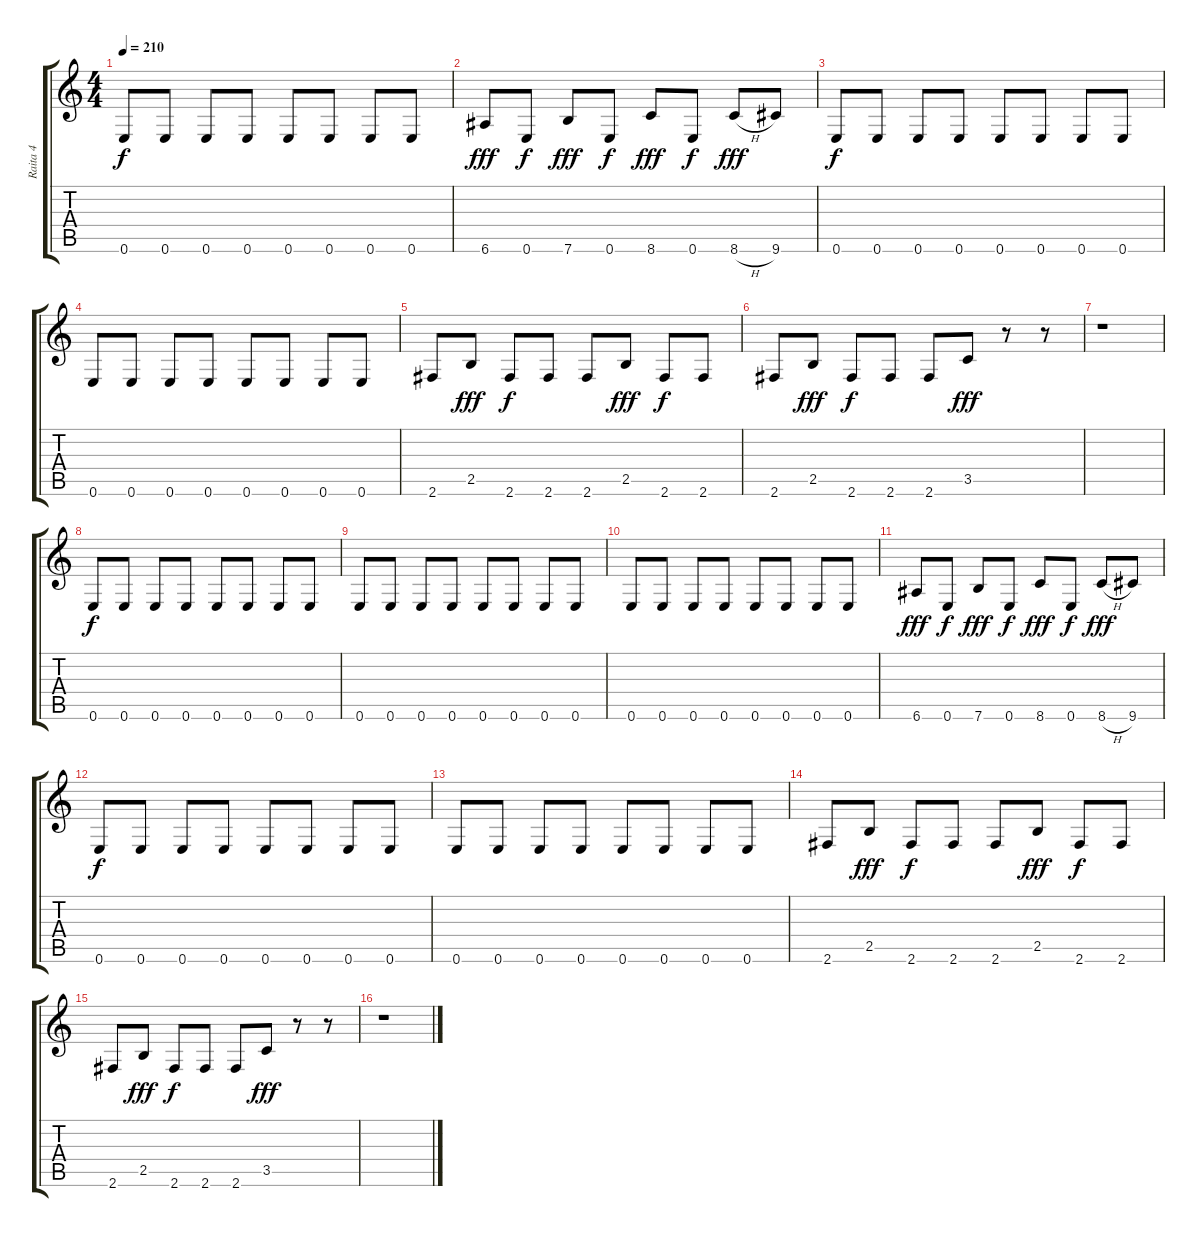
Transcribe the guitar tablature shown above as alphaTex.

\track ("Raita 4" "Raita 4") {instrument distortionguitar}
\staff {score tabs}
\tuning (E4 B3 G3 D3 A2 E2) {hide}
\ts (4 4)
\tempo 210
\clef g2
\ks c
0.6.8{dy f} 0.6.8 0.6.8 0.6.8 0.6.8 0.6.8 0.6.8 0.6.8 |
6.6.8{dy fff} 0.6.8{dy f} 7.6.8{dy fff} 0.6.8{dy f} 8.6.8{dy fff} 0.6.8{dy f} 8.6{h}.8{dy fff} 9.6.8 |
0.6.8{dy f} 0.6.8 0.6.8 0.6.8 0.6.8 0.6.8 0.6.8 0.6.8 |
0.6.8 0.6.8 0.6.8 0.6.8 0.6.8 0.6.8 0.6.8 0.6.8 |
2.6.8 2.5.8{dy fff} 2.6.8{dy f} 2.6.8 2.6.8 2.5.8{dy fff} 2.6.8{dy f} 2.6.8 |
2.6.8 2.5.8{dy fff} 2.6.8{dy f} 2.6.8 2.6.8 3.5.8{dy fff} r.8 r.8 |
r.1 |
0.6.8{dy f} 0.6.8 0.6.8 0.6.8 0.6.8 0.6.8 0.6.8 0.6.8 |
0.6.8 0.6.8 0.6.8 0.6.8 0.6.8 0.6.8 0.6.8 0.6.8 |
0.6.8 0.6.8 0.6.8 0.6.8 0.6.8 0.6.8 0.6.8 0.6.8 |
6.6.8{dy fff} 0.6.8{dy f} 7.6.8{dy fff} 0.6.8{dy f} 8.6.8{dy fff} 0.6.8{dy f} 8.6{h}.8{dy fff} 9.6.8 |
0.6.8{dy f} 0.6.8 0.6.8 0.6.8 0.6.8 0.6.8 0.6.8 0.6.8 |
0.6.8 0.6.8 0.6.8 0.6.8 0.6.8 0.6.8 0.6.8 0.6.8 |
2.6.8 2.5.8{dy fff} 2.6.8{dy f} 2.6.8 2.6.8 2.5.8{dy fff} 2.6.8{dy f} 2.6.8 |
2.6.8 2.5.8{dy fff} 2.6.8{dy f} 2.6.8 2.6.8 3.5.8{dy fff} r.8 r.8 |
r.1
